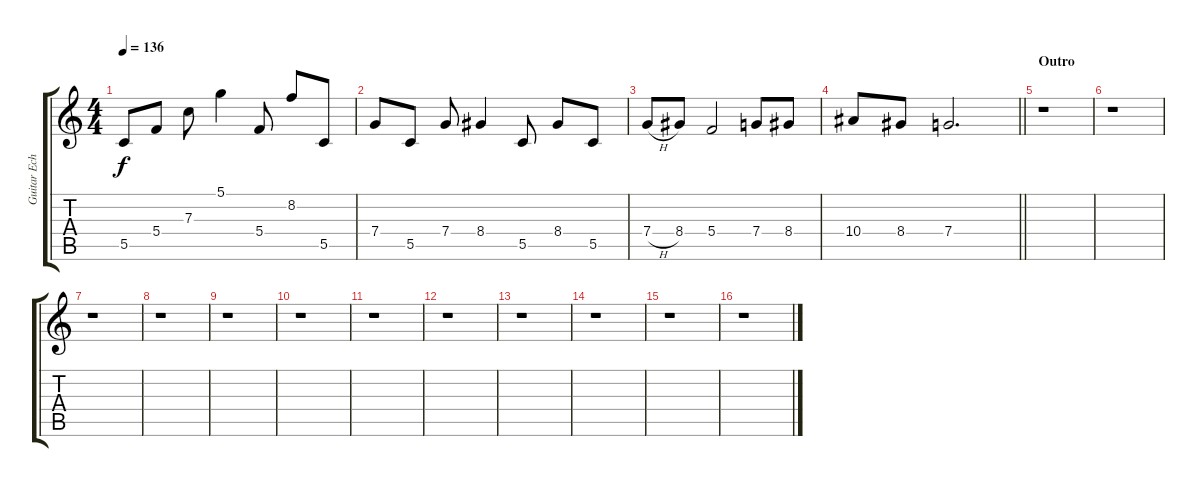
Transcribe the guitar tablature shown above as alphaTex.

\track ("Guitar Echo" "Guitar Ech") {instrument electricguitarclean}
\staff {score tabs}
\tuning (D4 A3 F3 C3 G2 C2) {hide}
\ts (4 4)
\tempo 136
\clef g2
\ks c
5.5.8{dy f} 5.4.8 7.3.8 5.1.4 5.4.8 8.2.8 5.5.8 |
7.4.8 5.5.8 7.4.8 8.4.4 5.5.8 8.4.8 5.5.8 |
7.4{h}.8{volume 12} 8.4.8 5.4.2 7.4.8 8.4.8 |
\barLineRight lightlight
10.4.8 8.4.8 7.4.2{d} |
\section ("" "Outro")
r.1 |
r.1 |
r.1 |
r.1 |
r.1 |
r.1 |
r.1 |
r.1 |
r.1 |
r.1 |
r.1 |
r.1
